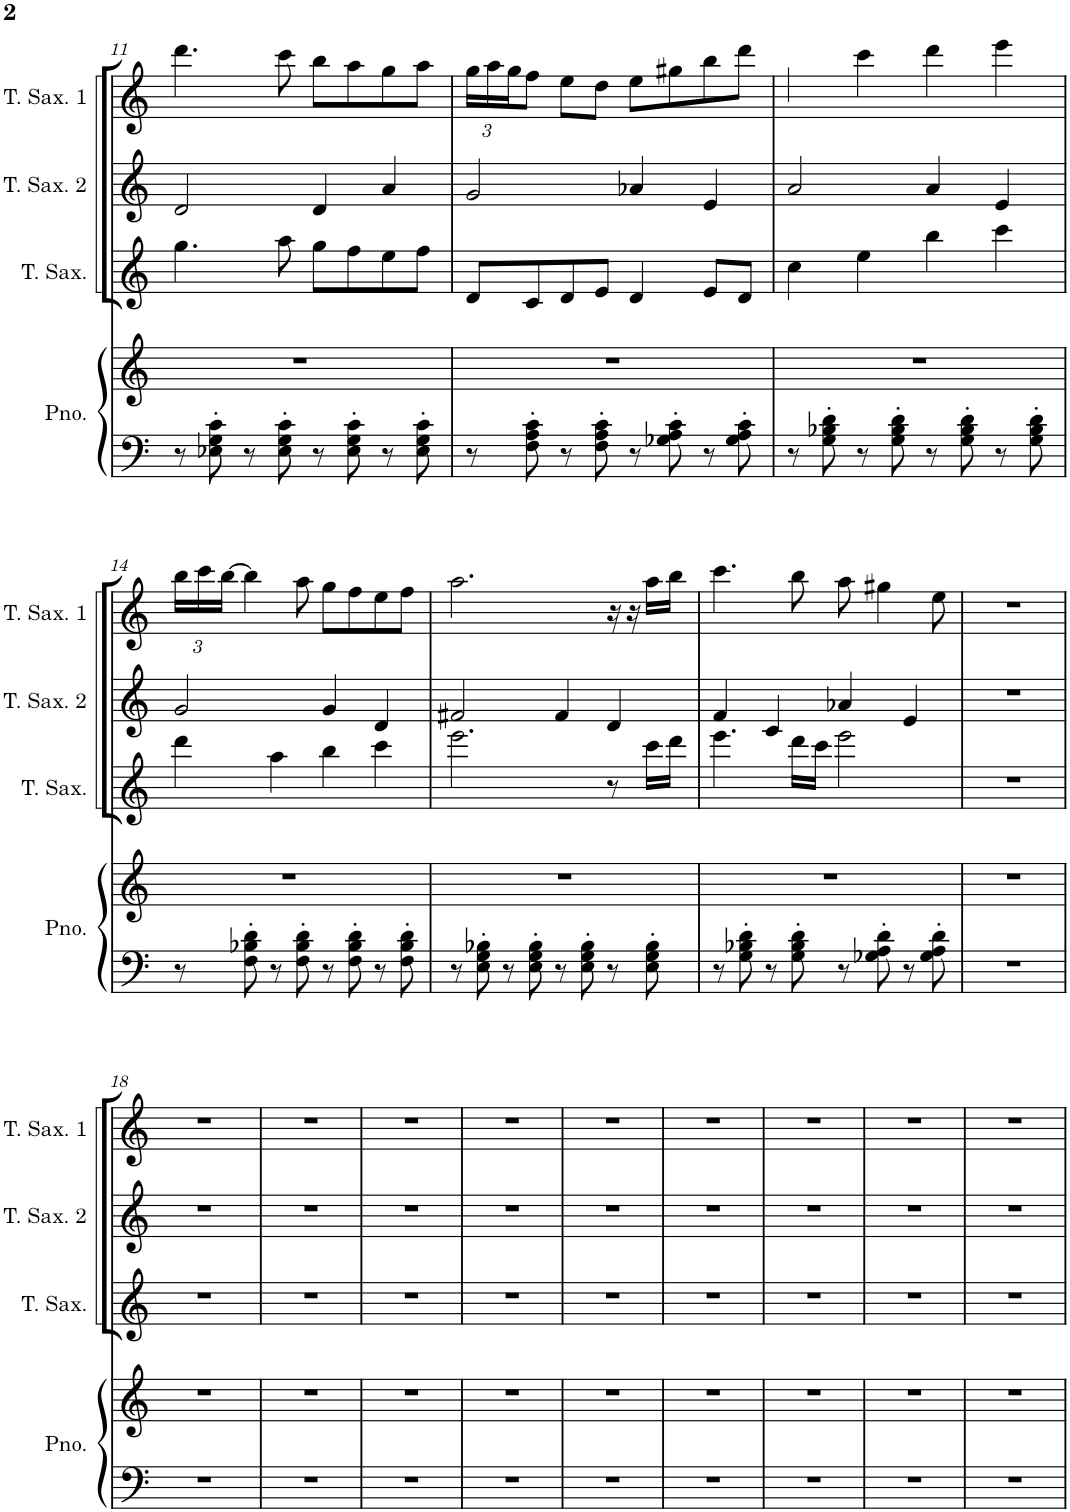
**kern	**kern	**kern	**kern	**kern
*part4	*part4	*part3	*part2	*part1
*staff5	*staff4	*staff3	*staff2	*staff1
*I"Piano	*	*I"Tenor Saxophone	*I"Tenor Saxophone 2	*I"Tenor Saxophone 1
*I'Pno.	*	*I'T. Sax.	*I'T. Sax. 2	*I'T. Sax. 1
!!LO:PB:g=z
*clefF4	*clefG2	*clefG2	*clefG2	*clefG2
*	*	*Trd8c14	*Trd8c14	*Trd8c14
*k[]	*k[]	*k[]	*k[]	*k[]
*M4/4	*M4/4	*M4/4	*M4/4	*M4/4
=11	=11	=11	=11	=11
8r	1r	4.gg\	2d/	4.ddd\
8E-X\' 8G\' 8c\'	.	.	.	.
8r	.	.	.	.
8E-\' 8G\' 8c\'	.	8aa\	.	8ccc\
8r	.	8gg\L	4d/	8bb\L
8E-\' 8G\' 8c\'	.	8ff\	.	8aa\
8r	.	8ee\	4a/	8gg\
8E-\' 8G\' 8c\'	.	8ff\J	.	8aa\J
=12	=12	=12	=12	=12
*	*	*	*	*Xbrackettup
8r	1r	8d/L	2g/	24gg\LL
.	.	.	.	24aa\
.	.	.	.	24gg\J
8F\' 8A\' 8c\'	.	8c/	.	8ff\J
8r	.	8d/	.	8ee\L
8F\' 8A\' 8c\'	.	8e/J	.	8dd\J
8r	.	4d/	4a-X/	8ee\L
8G-X\' 8A\' 8c\'	.	.	.	8gg#X\
8r	.	8e/L	4e/	8bb\
8G-\' 8A\' 8c\'	.	8d/J	.	8ddd\J
=13	=13	=13	=13	=13
8r	1r	4cc\	2a/	4aa\
8G\' 8B-X\' 8d\'	.	.	.	.
8r	.	4ee\	.	4ccc\
8G\' 8B-\' 8d\'	.	.	.	.
8r	.	4bb\	4a/	4ddd\
8G\' 8B-\' 8d\'	.	.	.	.
8r	.	4ccc\	4e/	4eee\
8G\' 8B-\' 8d\'	.	.	.	.
!!LO:LB:g=z
=14	=14	=14	=14	=14
8r	1r	4ddd\	2g/	24bb\LL
.	.	.	.	24ccc\
.	.	.	.	[24bb\JJ
8F\' 8B-X\' 8d\'	.	.	.	4bb\]
8r	.	4aa\	.	.
8F\' 8B-\' 8d\'	.	.	.	8aa\
8r	.	4bb\	4g/	8gg\L
8F\' 8B-\' 8d\'	.	.	.	8ff\
8r	.	4ccc\	4d/	8ee\
8F\' 8B-\' 8d\'	.	.	.	8ff\J
=15	=15	=15	=15	=15
8r	1r	2.eee\	2f#X/	2.aa\
8E\' 8G\' 8B-X\'	.	.	.	.
8r	.	.	.	.
8E\' 8G\' 8B-\'	.	.	.	.
8r	.	.	4f#/	.
8E\' 8G\' 8B-\'	.	.	.	.
8r	.	8r	4d/	16r
.	.	.	.	16r
8E\' 8G\' 8B-\'	.	16ccc\LL	.	16aa\LL
.	.	16ddd\JJ	.	16bb\JJ
=16	=16	=16	=16	=16
8r	1r	4.eee\	4f/	4.ccc\
8G\' 8B-X\' 8d\'	.	.	.	.
8r	.	.	4c/	.
8G\' 8B-\' 8d\'	.	16ddd\LL	.	8bb\
.	.	16ccc\JJ	.	.
8r	.	2eee\	4a-X/	8aa\
8G-X\' 8A\' 8d\'	.	.	.	4gg#X\
8r	.	.	4e/	.
8G-\' 8A\' 8d\'	.	.	.	8ee\
=17	=17	=17	=17	=17
1r	1r	1r	1r	1r
!!LO:LB:g=z
=18	=18	=18	=18	=18
1r	1r	1r	1r	1r
=19	=19	=19	=19	=19
1r	1r	1r	1r	1r
=20	=20	=20	=20	=20
1r	1r	1r	1r	1r
=21	=21	=21	=21	=21
1r	1r	1r	1r	1r
=22	=22	=22	=22	=22
1r	1r	1r	1r	1r
=23	=23	=23	=23	=23
1r	1r	1r	1r	1r
=24	=24	=24	=24	=24
1r	1r	1r	1r	1r
=25	=25	=25	=25	=25
1r	1r	1r	1r	1r
=26	=26	=26	=26	=26
1r	1r	1r	1r	1r
=	=	=	=	=
*-	*-	*-	*-	*-
